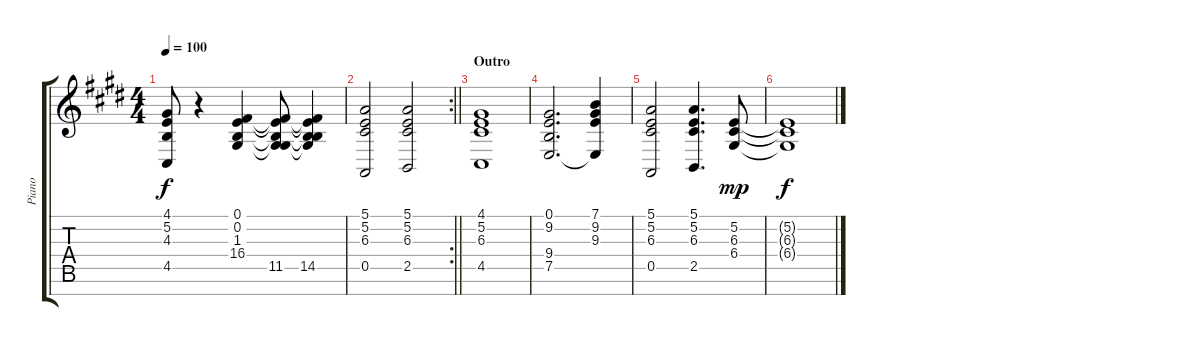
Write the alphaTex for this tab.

\track ("Piano" "Piano") {instrument acousticgrandpiano}
\staff {score tabs}
\tuning (E4 B3 G3 D3 A2 E2 B1) {hide}
\ts (4 4)
\tempo 100
\clef g2
\ks e
(4.1 5.2 4.3 4.5).8{dy f} r.4 (0.1 0.2 1.3 16.4).4 (0.1{t} 0.2{t} 1.3{t} 16.4{t} 11.5).8 (0.1{t} 0.2{t} 1.3{t} 16.4{t} 14.5).4 |
\rc 2
\barLineRight lightlight
(5.1 5.2 6.3 0.5).2 (5.1 5.2 6.3 2.5).2 |
\section ("" "Outro")
(4.1 5.2 6.3 4.5).1 |
(0.1 9.2 9.4 7.5).2{d} (7.1 9.2 9.3 7.5{t}).4 |
(5.1 5.2 6.3 0.5).2 (5.1 5.2 6.3 2.5).4{d} (5.2 6.3 6.4).8{dy mp} |
(5.2{t} 6.3{t} 6.4{t}).1{dy f}
